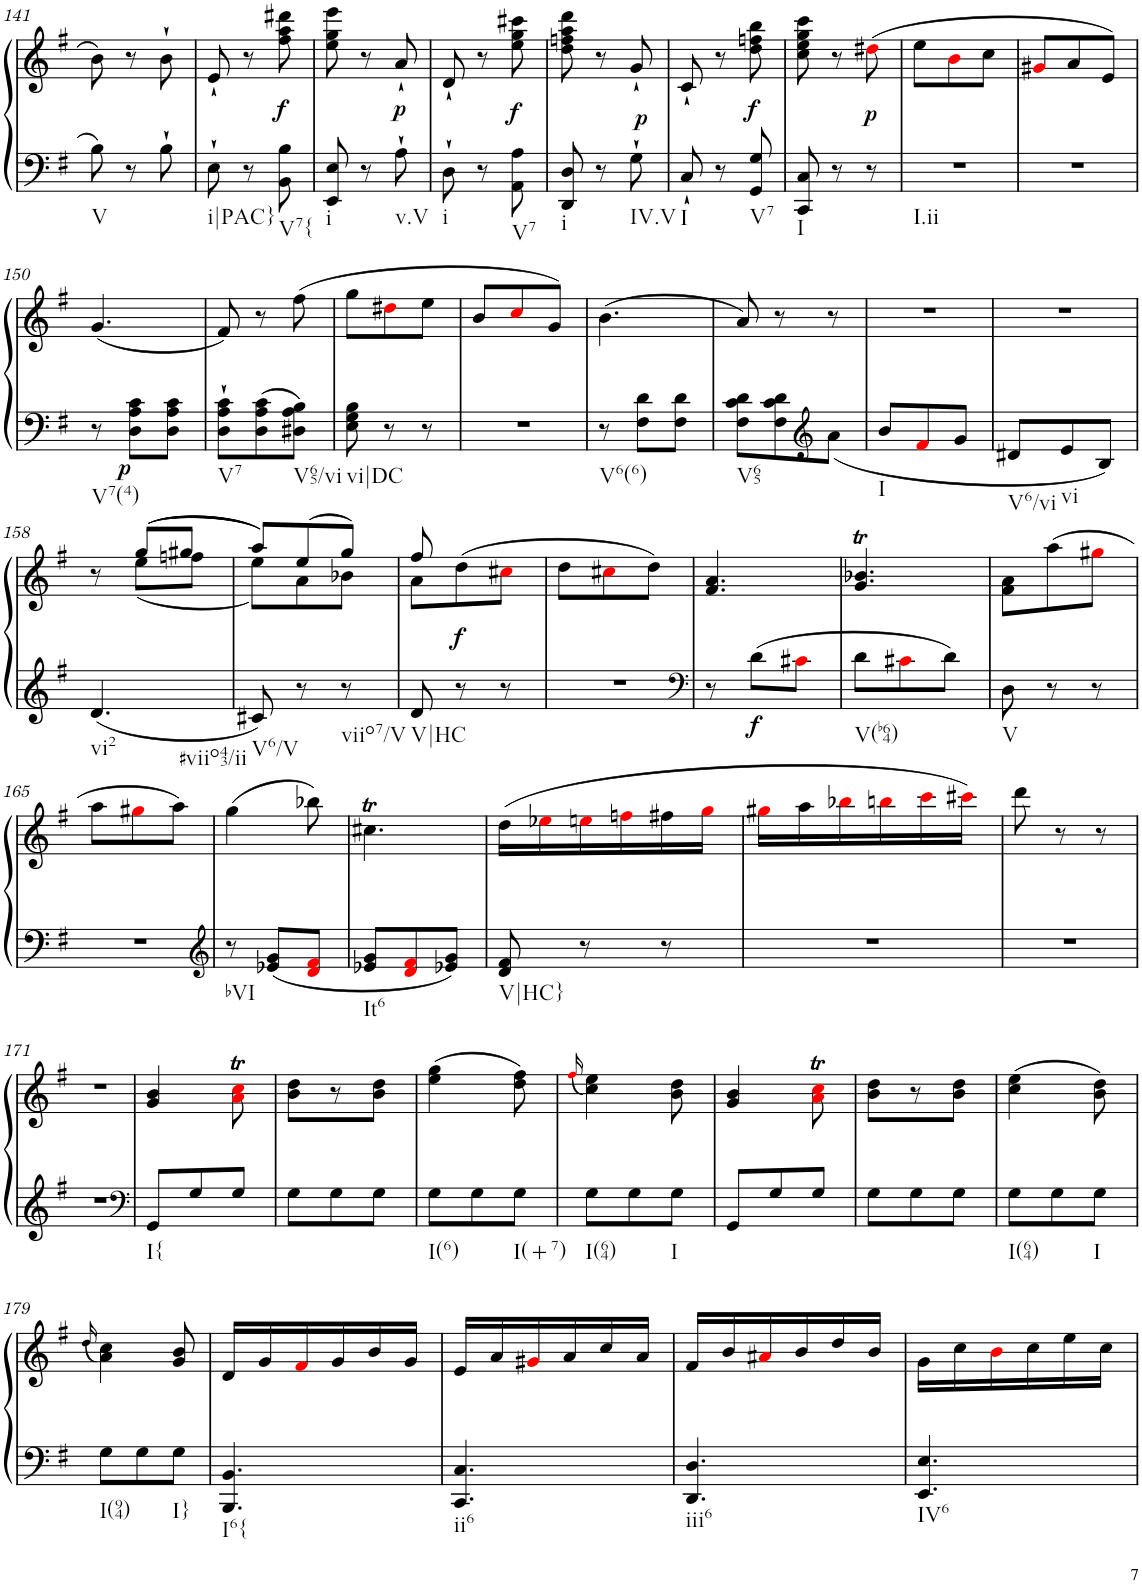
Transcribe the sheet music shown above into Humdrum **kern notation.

**kern	**kern	**dynam
*part1	*part1	*part1
*staff2	*staff1	*staff1/2
*I"Klavier linke Hand	*	*
!!LO:PB:g=z
*clefF4	*clefG2	*
*k[f#]	*k[f#]	*
*M3/8	*M3/8	*
=141	=141	=141
!LO:TX:b:t=V	!	!
8B\	8b\	.
8r	8r	.
8B`\	8b`\	.
=142	=142	=142
!LO:TX:b:t=i|PAC}	!	!
8E`\	8e`/	.
8r	8r	.
!LO:TX:b:t=V7{	!	!
!	!	!LO:DY:b
8BB\ 8B\	8ff#\ 8aa\ 8ddd#X\	f
=143	=143	=143
!LO:TX:b:t=i	!	!
8EE/ 8E/	8ee\ 8gg\ 8eee\	.
8r	8r	.
!LO:TX:b:t=v.V	!	!
!	!	!LO:DY:b
8A`\	8a`/	p
=144	=144	=144
!LO:TX:b:t=i	!	!
8D`\	8d`/	.
8r	8r	.
!LO:TX:b:t=V7	!	!
!	!	!LO:DY:b
8AA\ 8A\	8ee\ 8gg\ 8ccc#X\	f
=145	=145	=145
!LO:TX:b:t=i	!	!
8DD/ 8D/	8dd\ 8ffn\ 8aa\ 8ddd\	.
8r	8r	.
!LO:TX:b:t=IV.V	!	!
!	!	!LO:DY:a=2
8G`\	8g`/	p
=146	=146	=146
!LO:TX:b:t=I	!	!
8C`/	8c`/	.
8r	8r	.
!LO:TX:b:t=V7	!	!
!	!	!LO:DY:b
8GG/ 8G/	8dd\ 8ffn\ 8bb\	f
=147	=147	=147
!LO:TX:b:t=I	!	!
8CC/ 8C/	8cc\ 8ee\ 8gg\ 8ccc\	.
8r	8r	.
!	!	!LO:DY:b
8r	(8dd#Xi\	p
=148	=148	=148
!LO:TX:b:t=I.ii	!	!
4.r	8ee\L	.
.	8bi\	.
.	8cc\J	.
=149	=149	=149
4.r	8g#Xi/L	.
.	8a/	.
.	8e/J)	.
!!LO:LB:g=z
=150	=150	=150
!LO:TX:b:t=V7(4)	!	!
8r	(4.g/	.
!	!	!LO:DY:b=2
8D\ 8A\ 8c\L	.	p
8D\ 8A\ 8c\J	.	.
=151	=151	=151
!LO:TX:b:t=V7	!	!
8D\` 8A\` 8c\`L	8f#/)	.
8D\ 8A\ 8c\	8r	.
!LO:TX:b:t=V65/vi	!	!
8D#X\ 8A\ 8B\J	(8ff#\	.
=152	=152	=152
!LO:TX:b:t=vi|DC	!	!
8E\ 8G\ 8B\	8gg\L	.
8r	8dd#Xi\	.
8r	8ee\J	.
=153	=153	=153
4.r	8b/L	.
.	8cci/	.
.	8g/J)	.
=154	=154	=154
!LO:TX:b:t=V6(6)	!	!
8r	(4.b\	.
8F#\ 8d\L	.	.
8F#\ 8d\J	.	.
=155	=155	=155
!LO:TX:b:t=V65	!	!
8F#\ 8c\ 8d\L	8a/)	.
8F#\ 8c\ 8d\	8r	.
*clefG2	*	*
8a\J	8r	.
=156	=156	=156
!LO:TX:b:t=I	!	!
8b/L	4.r	.
8f#i/	.	.
8g/J	.	.
=157	=157	=157
!LO:TX:b:t=V6/vi	!	!
8d#X/L	4.r	.
!LO:TX:b:t=vi	!	!
8e/	.	.
8B/J	.	.
!!LO:LB:g=z
=158	=158	=158
*	*^	*
!LO:TX:b:t=vi2	!	!	!
!LO:TX:b:t=#viio43/ii	!	!	!
4.d/	8r	8ryy	.
.	((8gg/L	(8ee\L	.
.	8gg#X/J	8ffn\J	.
=159	=159	=159	=159
!LO:TX:b:t=V6/V	!	!	!
8c#X/	8aa/L))	8ee\L)	.
8r	(8ee/	8a\	.
!LO:TX:b:t=viio7/V	!	!	!
8r	8gg/J)	8b-X\J	.
=160	=160	=160	=160
!LO:TX:b:t=V|HC	!	!	!
8d/	8a\L	8ff#/	.
!	!	!	!LO:DY:b
8r	(>8dd\	4ryy	f
8r	8cc#Xi\J	.	.
*	*v	*v	*
=161	=161	=161
4.r	8dd\L	.
.	8cc#Xi\	.
.	8dd\J)	.
=162	=162	=162
*clefF4	*	*
8r	4.f#/ 4.a/	.
!	!	!LO:DY:b=2
8d\L	.	f
8c#Xi\J	.	.
=163	=163	=163
!LO:TX:b:t=V(b64)	!	!
8d\L	4.g/T 4.b-X/T	.
8c#Xi\	.	.
8d\J	.	.
=164	=164	=164
!LO:TX:b:t=V	!	!
8D\	8f#\ 8a\L	.
8r	(8aa\	.
8r	8gg#Xi\J	.
!!LO:LB:g=z
=165	=165	=165
4.r	8aa\L	.
.	8gg#Xi\	.
.	8aa\J)	.
=166	=166	=166
*clefG2	*	*
!LO:TX:b:t=bVI	!	!
8r	(4gg\	.
8e-X/ 8g/L	.	.
8di/ 8f#i/J	8bb-X\)	.
=167	=167	=167
!LO:TX:b:t=It6	!	!
8e-X/ 8g/L	4.cc#Xt\	.
8di/ 8f#i/	.	.
8e-X/ 8g/J	.	.
=168	=168	=168
!LO:TX:b:t=V|HC}	!	!
8d/ 8f#/	(16dd\LL	.
.	16ee-Xi\	.
8r	16eeni\	.
.	16ffni\	.
8r	16ff#X\	.
.	16ggi\JJ	.
=169	=169	=169
4.r	16gg#Xi\LL	.
.	16aa\	.
.	16bb-Xi\	.
.	16bbni\	.
.	16ccci\	.
.	16ccc#Xi\JJ)	.
=170	=170	=170
4.r	8ddd\	.
.	8r	.
.	8r	.
!!LO:LB:g=z
=171	=171	=171
4.r	4.r	.
=172	=172	=172
*clefF4	*	*
!LO:TX:b:t=I{	!	!
8GG/L	4g/ 4b/	.
8G/	.	.
8G/J	8ai\T 8cci\T	.
=173	=173	=173
8G\L	8b\ 8dd\L	.
8G\	8r	.
8G\J	8b\ 8dd\J	.
=174	=174	=174
!LO:TX:b:t=I(6)	!	!
8G\L	(4ee\ 4gg\	.
8G\	.	.
!LO:TX:b:t=I(+7)	!	!
8G\J	8dd\ 8ff#\)	.
=175	=175	=175
.	(16qff#i/	.
!LO:TX:b:t=I(64)	!	!
8G\L	4cc\ 4ee\)	.
8G\	.	.
!LO:TX:b:t=I	!	!
8G\J	8b\ 8dd\	.
=176	=176	=176
8GG/L	4g/ 4b/	.
8G/	.	.
8G/J	8ai\T 8cci\T	.
=177	=177	=177
8G\L	8b\ 8dd\L	.
8G\	8r	.
8G\J	8b\ 8dd\J	.
=178	=178	=178
!LO:TX:b:t=I(64)	!	!
8G\L	(4cc\ 4ee\	.
8G\	.	.
!LO:TX:b:t=I	!	!
8G\J	8b\ 8dd\)	.
!!LO:LB:g=z
=179	=179	=179
.	(16qdd/	.
!LO:TX:b:t=I(94)	!	!
8G\L	4a\ 4cc\)	.
8G\	.	.
!LO:TX:b:t=I}	!	!
8G\J	8g/ 8b/	.
=180	=180	=180
!LO:TX:b:t=I6{	!	!
4.BBB/ 4.BB/	16d/LL	.
.	16g/	.
.	16f#i/	.
.	16g/	.
.	16b/	.
.	16g/JJ	.
=181	=181	=181
!LO:TX:b:t=ii6	!	!
4.CC/ 4.C/	16e/LL	.
.	16a/	.
.	16g#Xi/	.
.	16a/	.
.	16cc/	.
.	16a/JJ	.
=182	=182	=182
!LO:TX:b:t=iii6	!	!
4.DD/ 4.D/	16f#/LL	.
.	16b/	.
.	16a#Xi/	.
.	16b/	.
.	16dd/	.
.	16b/JJ	.
=183	=183	=183
!LO:TX:b:t=IV6	!	!
4.EE/ 4.E/	16g\LL	.
.	16cc\	.
.	16bi\	.
.	16cc\	.
.	16ee\	.
.	16cc\JJ	.
=	=	=
*-	*-	*-
